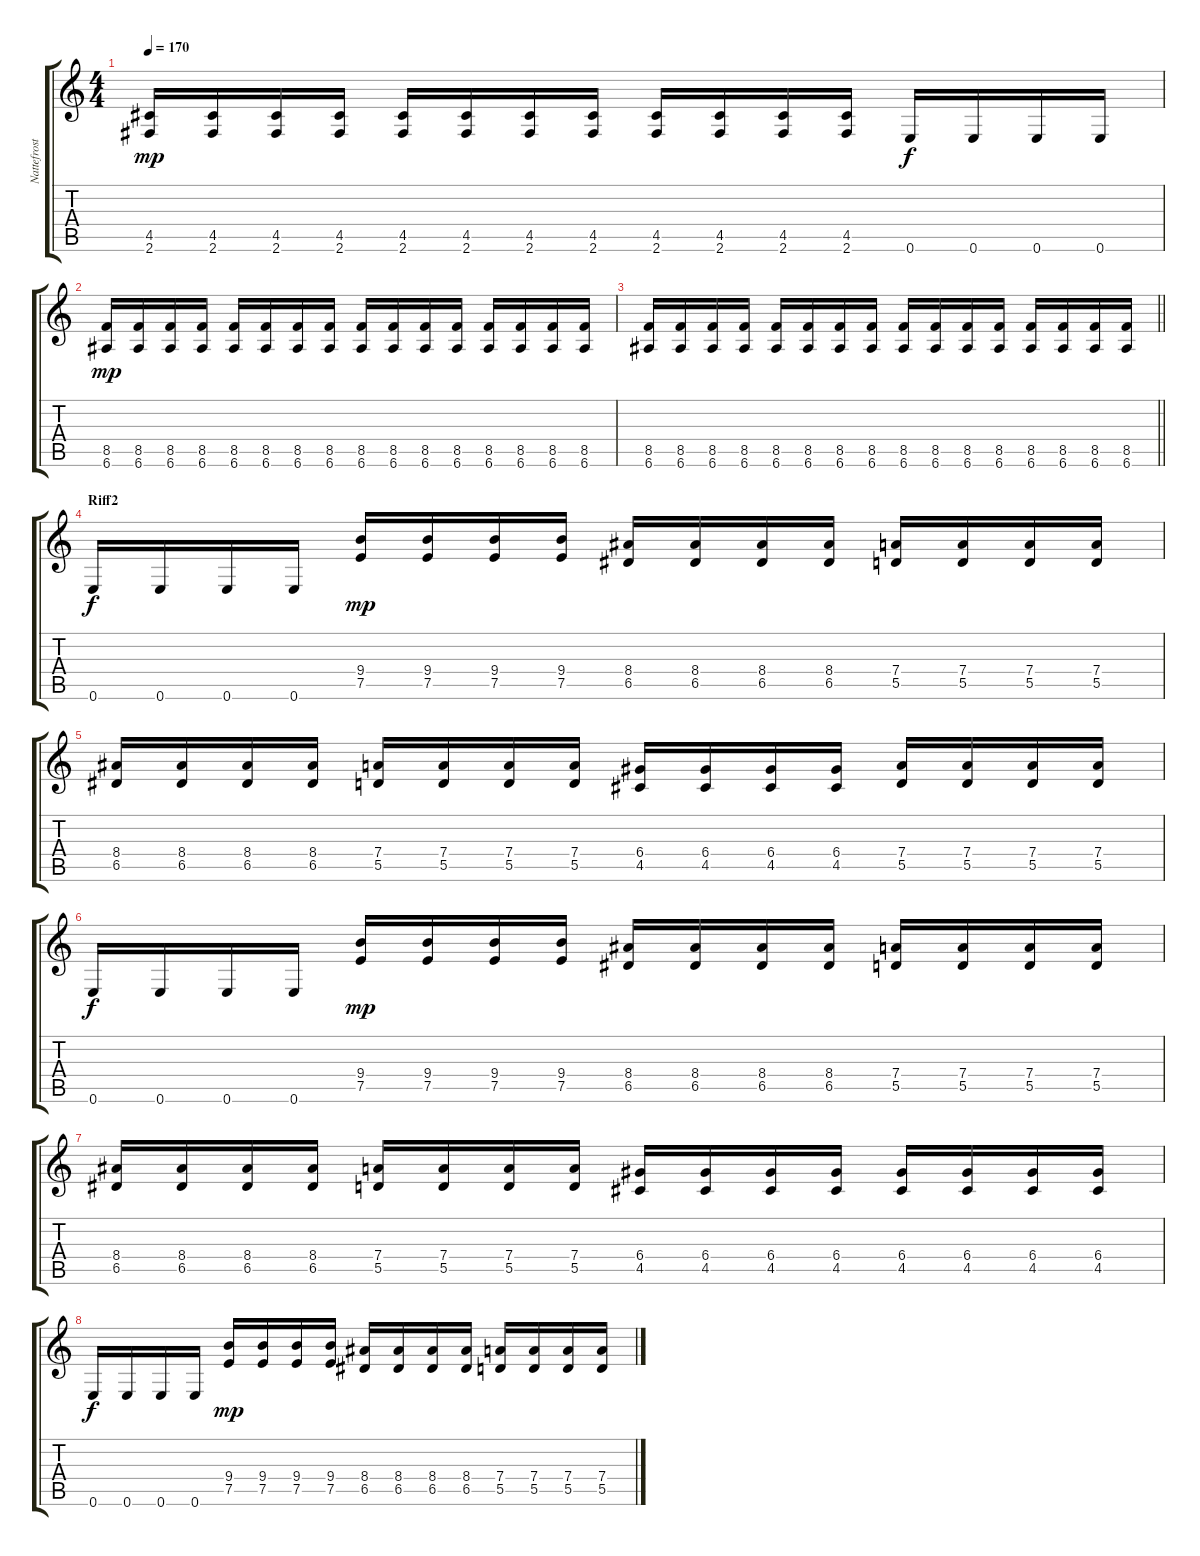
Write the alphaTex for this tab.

\track ("Nattefrost - Guitar" "Nattefrost") {instrument distortionguitar}
\staff {score tabs}
\tuning (E4 B3 G3 D3 A2 E2) {hide}
\ts (4 4)
\tempo 170
\clef g2
\ks c
(4.5 2.6).16{dy mp} (4.5 2.6).16 (4.5 2.6).16 (4.5 2.6).16 (4.5 2.6).16 (4.5 2.6).16 (4.5 2.6).16 (4.5 2.6).16 (4.5 2.6).16 (4.5 2.6).16 (4.5 2.6).16 (4.5 2.6).16 0.6.16{dy f} 0.6.16 0.6.16 0.6.16 |
(8.5 6.6).16{dy mp} (8.5 6.6).16 (8.5 6.6).16 (8.5 6.6).16 (8.5 6.6).16 (8.5 6.6).16 (8.5 6.6).16 (8.5 6.6).16 (8.5 6.6).16 (8.5 6.6).16 (8.5 6.6).16 (8.5 6.6).16 (8.5 6.6).16 (8.5 6.6).16 (8.5 6.6).16 (8.5 6.6).16 |
\barLineRight lightlight
(8.5 6.6).16 (8.5 6.6).16 (8.5 6.6).16 (8.5 6.6).16 (8.5 6.6).16 (8.5 6.6).16 (8.5 6.6).16 (8.5 6.6).16 (8.5 6.6).16 (8.5 6.6).16 (8.5 6.6).16 (8.5 6.6).16 (8.5 6.6).16 (8.5 6.6).16 (8.5 6.6).16 (8.5 6.6).16 |
\section ("" "Riff2")
0.6.16{dy f} 0.6.16 0.6.16 0.6.16 (9.4 7.5).16{dy mp} (9.4 7.5).16 (9.4 7.5).16 (9.4 7.5).16 (8.4 6.5).16 (8.4 6.5).16 (8.4 6.5).16 (8.4 6.5).16 (7.4 5.5).16 (7.4 5.5).16 (7.4 5.5).16 (7.4 5.5).16 |
(8.4 6.5).16 (8.4 6.5).16 (8.4 6.5).16 (8.4 6.5).16 (7.4 5.5).16 (7.4 5.5).16 (7.4 5.5).16 (7.4 5.5).16 (6.4 4.5).16 (6.4 4.5).16 (6.4 4.5).16 (6.4 4.5).16 (7.4 5.5).16 (7.4 5.5).16 (7.4 5.5).16 (7.4 5.5).16 |
0.6.16{dy f} 0.6.16 0.6.16 0.6.16 (9.4 7.5).16{dy mp} (9.4 7.5).16 (9.4 7.5).16 (9.4 7.5).16 (8.4 6.5).16 (8.4 6.5).16 (8.4 6.5).16 (8.4 6.5).16 (7.4 5.5).16 (7.4 5.5).16 (7.4 5.5).16 (7.4 5.5).16 |
(8.4 6.5).16 (8.4 6.5).16 (8.4 6.5).16 (8.4 6.5).16 (7.4 5.5).16 (7.4 5.5).16 (7.4 5.5).16 (7.4 5.5).16 (6.4 4.5).16 (6.4 4.5).16 (6.4 4.5).16 (6.4 4.5).16 (6.4 4.5).16 (6.4 4.5).16 (6.4 4.5).16 (6.4 4.5).16 |
0.6.16{dy f} 0.6.16 0.6.16 0.6.16 (9.4 7.5).16{dy mp} (9.4 7.5).16 (9.4 7.5).16 (9.4 7.5).16 (8.4 6.5).16 (8.4 6.5).16 (8.4 6.5).16 (8.4 6.5).16 (7.4 5.5).16 (7.4 5.5).16 (7.4 5.5).16 (7.4 5.5).16
